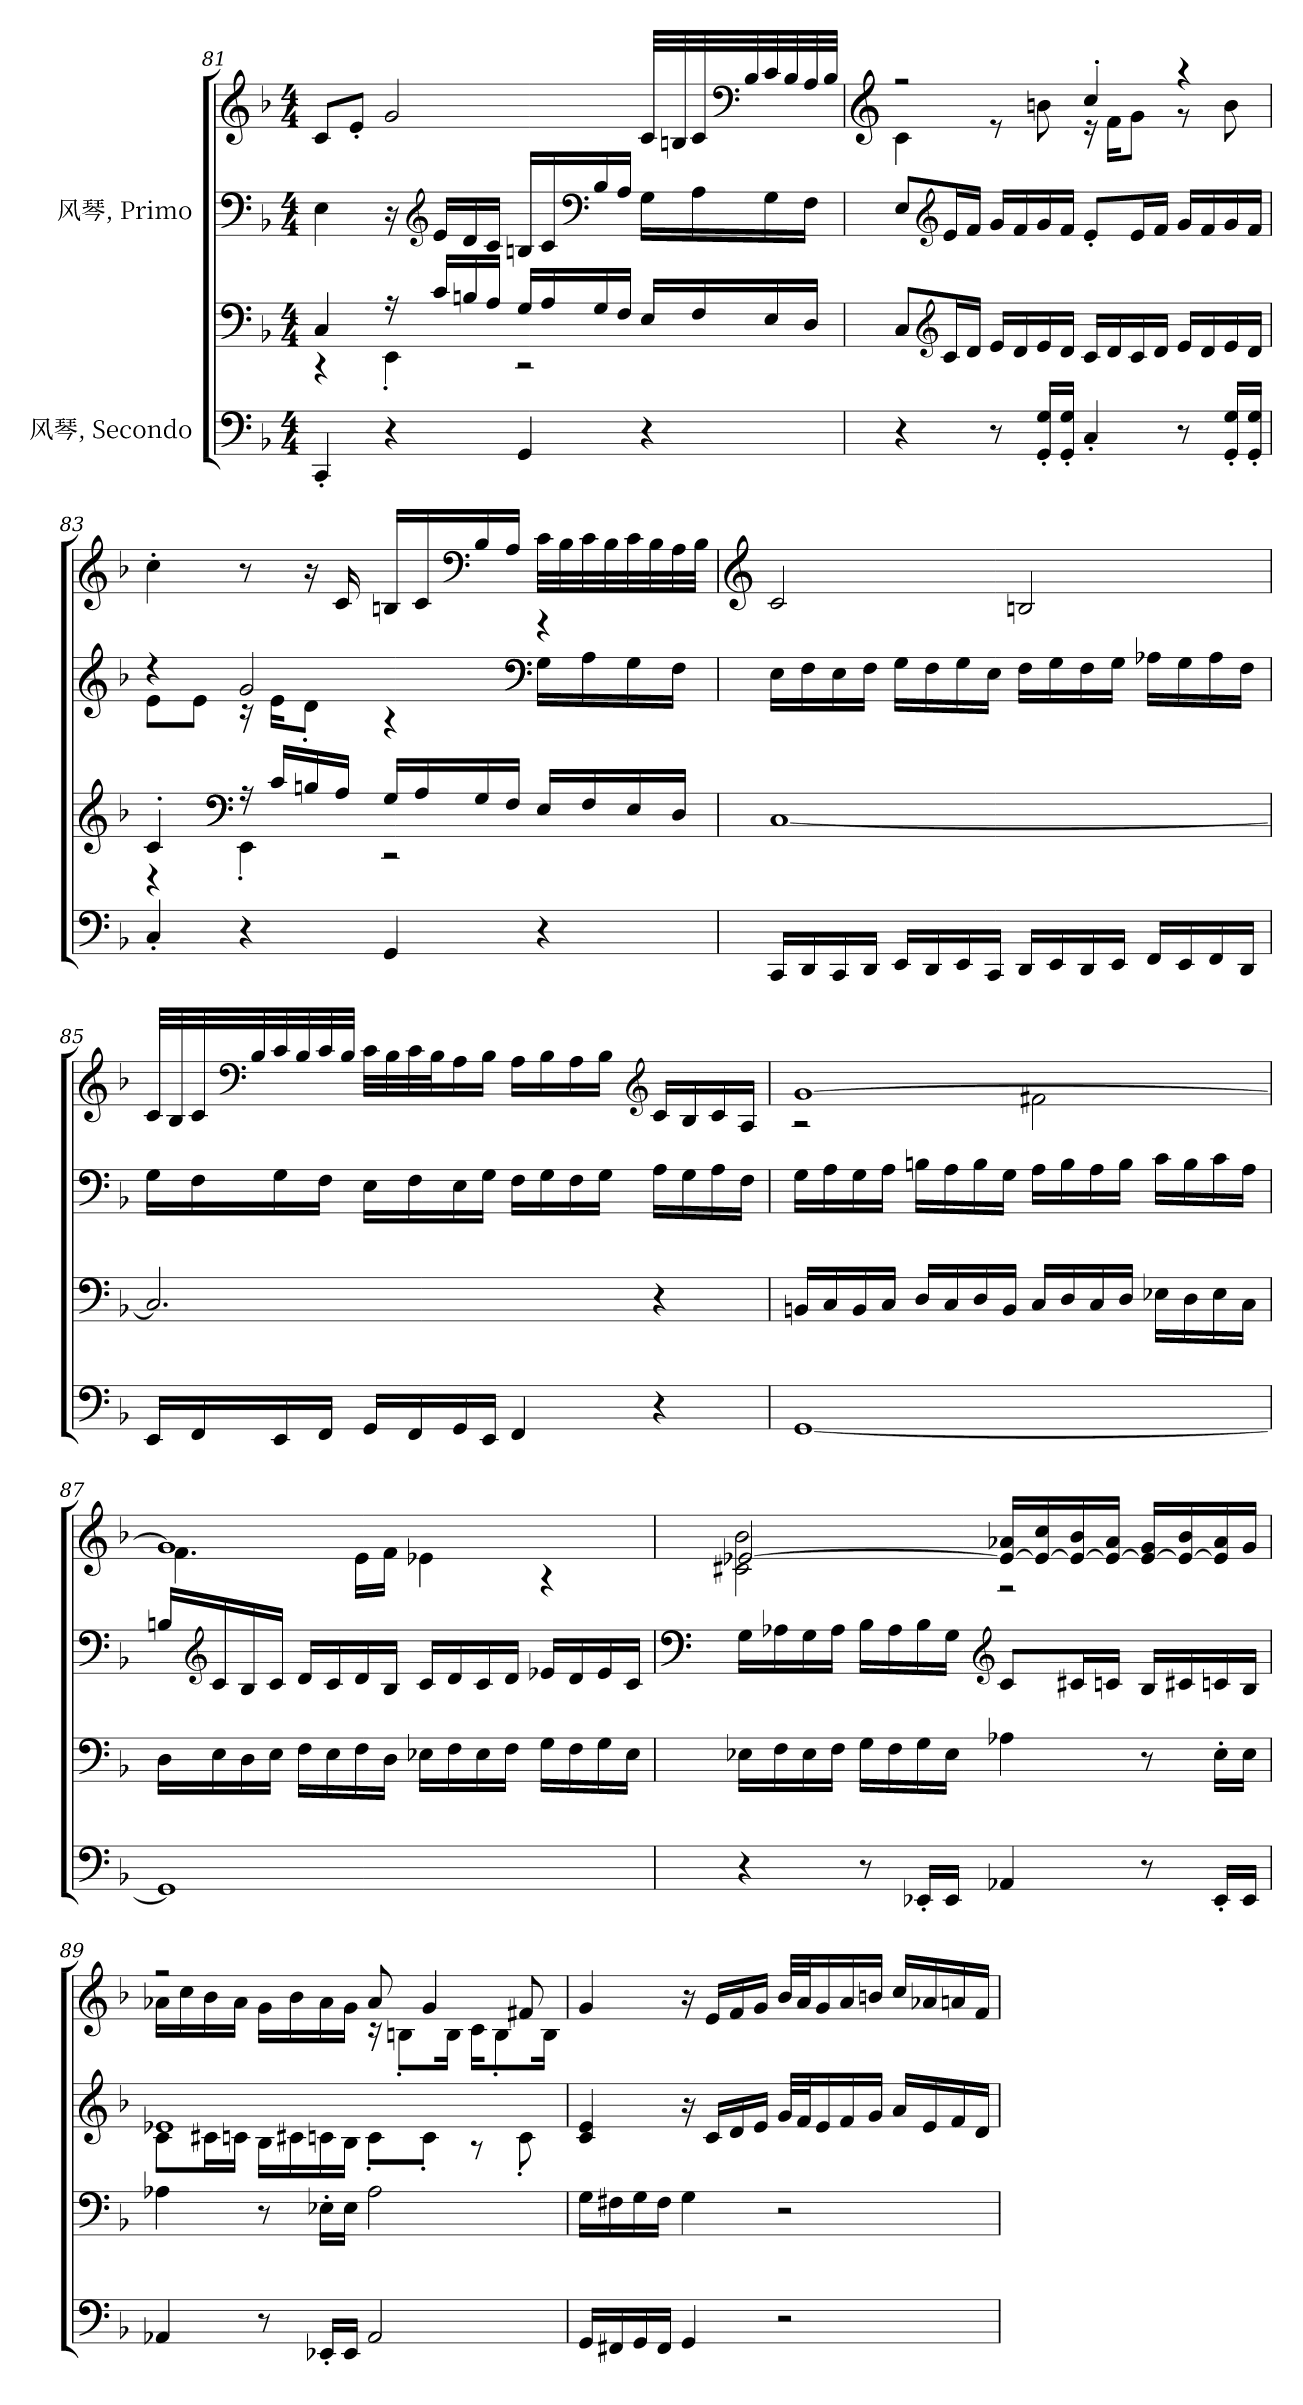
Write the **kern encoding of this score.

**kern	**kern	**kern	**kern
*part2	*part2	*part1	*part1
*staff4	*staff3	*staff2	*staff1
*I"风琴, Secondo	*	*I"风琴, Primo	*
!!LO:LB:g=z
*clefF4	*clefF4	*clefF4	*clefG2
*k[b-]	*k[b-]	*k[b-]	*k[b-]
*M4/4	*M4/4	*M4/4	*M4/4
=81	=81	=81	=81
*	*^	*	*
4CC'/	4C/	4r	4E\	8c/L
.	.	.	.	8e'/J
4r	16r	4EE'\	16r	2g/
*	*	*	*clefG2	*
.	16c/LL	.	16e/LL	.
.	16Bn/	.	16d/	.
.	16A/JJ	.	16c/JJ	.
4GG/	16G/LL	2r	16Bn/LL	.
.	16A/	.	16c/	.
*	*	*	*clefF4	*
.	16G/	.	16B/	.
.	16F/JJ	.	16A/JJ	.
4r	16E/LL	.	16G\LL	32c/LLL
.	.	.	.	32Bn/
.	16F/	.	16A\	32c/
*	*	*	*	*clefF4
.	.	.	.	32B/
.	16E/	.	16G\	32c/
.	.	.	.	32B/
.	16D/JJ	.	16F\JJ	32A/
.	.	.	.	32B/JJJ
*	*v	*v	*	*
=82	=82	=82	=82
*	*	*	*clefG2
*	*	*	*^
4r	8C/L	8E/L	2r	4c\
*	*clefG2	*clefG2	*	*
.	16c/L	16e/L	.	.
.	16d/JJ	16f/JJ	.	.
8r	16e/LL	16g/LL	.	8r
.	16d/	16f/	.	.
16GG/' 16G/'LL	16e/	16g/	.	8bn\
16GG/' 16G/'JJ	16d/JJ	16f/JJ	.	.
4C'/	16c/LL	8e'/L	4cc'/	16r
.	16d/	.	.	16f\KL
.	16c/	16e/L	.	8g\J
.	16d/JJ	16f/JJ	.	.
8r	16e/LL	16g/LL	4r	8r
.	16d/	16f/	.	.
16GG/' 16G/'LL	16e/	16g/	.	8b\
16GG/' 16G/'JJ	16d/JJ	16f/JJ	.	.
*	*	*	*v	*v
!!LO:PB:g=z
=83	=83	=83	=83
*	*^	*^	*
4C'/	4c'/	4r	4r	8e\L	4cc'\
.	.	.	.	8e\J	.
*	*clefF4	*	*	*	*
4r	16r	4EE'\	2g/	16r	8r
.	16c/LL	.	.	16e\KL	.
.	16Bn/	.	.	8d'\J	16r
.	16A/JJ	.	.	.	16c/
4GG/	16G/LL	2r	.	4r	16Bn/LL
.	16A/	.	.	.	16c/
*	*	*	*	*	*clefF4
.	16G/	.	.	.	16B/
.	16F/JJ	.	.	.	16A/JJ
*	*	*	*clefF4	*	*
4r	16E/LL	.	4r	16G\LL	32c\LLL
.	.	.	.	.	32B\
.	16F/	.	.	16A\	32c\
.	.	.	.	.	32B\
.	16E/	.	.	16G\	32c\
.	.	.	.	.	32B\
.	16D/JJ	.	.	16F\JJ	32A\
.	.	.	.	.	32B\JJJ
*	*v	*v	*	*	*
*	*	*v	*v	*
!!LO:LB:g=z
=84	=84	=84	=84
*	*	*	*clefG2
16CC/LL	[1C	16E\LL	2c/
16DD/	.	16F\	.
16CC/	.	16E\	.
16DD/JJ	.	16F\JJ	.
16EE/LL	.	16G\LL	.
16DD/	.	16F\	.
16EE/	.	16G\	.
16CC/JJ	.	16E\JJ	.
16DD/LL	.	16F\LL	2Bn/
16EE/	.	16G\	.
16DD/	.	16F\	.
16EE/JJ	.	16G\JJ	.
16FF/LL	.	16A-X\LL	.
16EE/	.	16G\	.
16FF/	.	16A-\	.
16DD/JJ	.	16F\JJ	.
!!LO:LB:g=z
=85	=85	=85	=85
16EE/LL	2.C/]	16G\LL	32c/LLL
.	.	.	32B-/
16FF/	.	16F\	32c/
*	*	*	*clefF4
.	.	.	32B-/
16EE/	.	16G\	32c/
.	.	.	32B-/
16FF/JJ	.	16F\JJ	32c/
.	.	.	32B-/JJJ
16GG/LL	.	16E\LL	32c\LLL
.	.	.	32B-\
16FF/	.	16F\	32c\
.	.	.	32B-\J
16GG/	.	16E\	16A\
16EE/JJ	.	16G\JJ	16B-\JJ
4FF/	.	16F\LL	16A\LL
.	.	16G\	16B-\
.	.	16F\	16A\
.	.	16G\JJ	16B-\JJ
*	*	*	*clefG2
4r	4r	16A\LL	16c/LL
.	.	16G\	16B-/
.	.	16A\	16c/
.	.	16F\JJ	16A/JJ
!!LO:PB:g=z
=86	=86	=86	=86
*	*	*	*^
[1GG	16BBn/LL	16G\LL	[1g	2r
.	16C/	16A\	.	.
.	16BB/	16G\	.	.
.	16C/JJ	16A\JJ	.	.
.	16D/LL	16Bn\LL	.	.
.	16C/	16A\	.	.
.	16D/	16B\	.	.
.	16BB/JJ	16G\JJ	.	.
.	16C/LL	16A\LL	.	2f#X\
.	16D/	16B\	.	.
.	16C/	16A\	.	.
.	16D/JJ	16B\JJ	.	.
.	16E-X\LL	16c\LL	.	.
.	16D\	16B\	.	.
.	16E-\	16c\	.	.
.	16C\JJ	16A\JJ	.	.
=87	=87	=87	=87	=87
1GG]	16D\LL	16Bn/LL	1g]	4.f\
*	*	*clefG2	*	*
.	16E\	16c/	.	.
.	16D\	16B/	.	.
.	16E\JJ	16c/JJ	.	.
.	16F\LL	16d/LL	.	.
.	16E\	16c/	.	.
.	16F\	16d/	.	16e\LL
.	16D\JJ	16B/JJ	.	16f\JJ
.	16E-X\LL	16c/LL	.	4e-X\
.	16F\	16d/	.	.
.	16E-\	16c/	.	.
.	16F\JJ	16d/JJ	.	.
.	16G\LL	16e-X/LL	.	4r
.	16F\	16d/	.	.
.	16G\	16e-/	.	.
.	16E-\JJ	16c/JJ	.	.
!!LO:LB:g=z	!!
=88	=88	=88	=88	=88
*	*	*clefF4	*	*
4r	16E-X\LL	16G\LL	[2e-X/	2c#X\ 2b-\
.	16F\	16A-X\	.	.
.	16E-\	16G\	.	.
.	16F\JJ	16A-\JJ	.	.
8r	16G\LL	16B-\LL	.	.
.	16F\	16A-\	.	.
16EE-X'/LL	16G\	16B-\	.	.
16EE-/JJ	16E-\JJ	16G\JJ	.	.
*	*	*clefG2	*	*
4AA-X/	4A-X\	8c/L	16e-/_ 16a-X/LL	2r
.	.	.	16e-/_ 16cc/	.
.	.	16c#X/L	16e-/_ 16b-/	.
.	.	16cn/JJ	16e-/_ 16a-/JJ	.
8r	8r	16B-/LL	16e-/_ 16g/LL	.
.	.	16c#X/	16e-/_ 16b-/	.
16EE-'/LL	16E-'\LL	16cn/	16e-/] 16a-/	.
16EE-/JJ	16E-\JJ	16B-/JJ	16g/JJ	.
!!LO:LB:g=z	!!
=89	=89	=89	=89	=89
*	*	*^	*	*
4AA-X/	4A-X\	1e-X	8c\L	2r	16a-X\LL
.	.	.	.	.	16cc\
.	.	.	16c#X\L	.	16b-\
.	.	.	16cn\JJ	.	16a-\JJ
8r	8r	.	16B-\LL	.	16g\LL
.	.	.	16c#X\	.	16b-\
16EE-X'/LL	16E-X'\LL	.	16cn\	.	16a-\
16EE-/JJ	16E-\JJ	.	16B-\JJ	.	16g\JJ
2AA-/	2A-\	.	8c'\L	8a-/	16r
.	.	.	.	.	8Bn'\L
.	.	.	8c'\J	4g/	.
.	.	.	.	.	16B\Jk
.	.	.	8r	.	16c\KL
.	.	.	.	.	8B'\
.	.	.	8c'\	8f#X/	.
.	.	.	.	.	16B\Jk
*	*	*v	*v	*	*
*	*	*	*v	*v
=90	=90	=90	=90
16GG/LL	16G\LL	4c/ 4e/	4g/
16FF#X/	16F#X\	.	.
16GG/	16G\	.	.
16FF#/JJ	16F#\JJ	.	.
4GG/	4G\	16r	16r
.	.	16c/LL	16e/LL
.	.	16d/	16f/
.	.	16e/JJ	16g/JJ
2r	2r	32g/LLL	32b-/LLL
.	.	32f/J	32a/J
.	.	16e/	16g/
.	.	16f/	16a/
.	.	16g/JJ	16bn/JJ
.	.	16a/LL	16cc/LL
.	.	16e/	16a-X/
.	.	16f/	16an/
.	.	16d/JJ	16f/JJ
=	=	=	=
*-	*-	*-	*-
